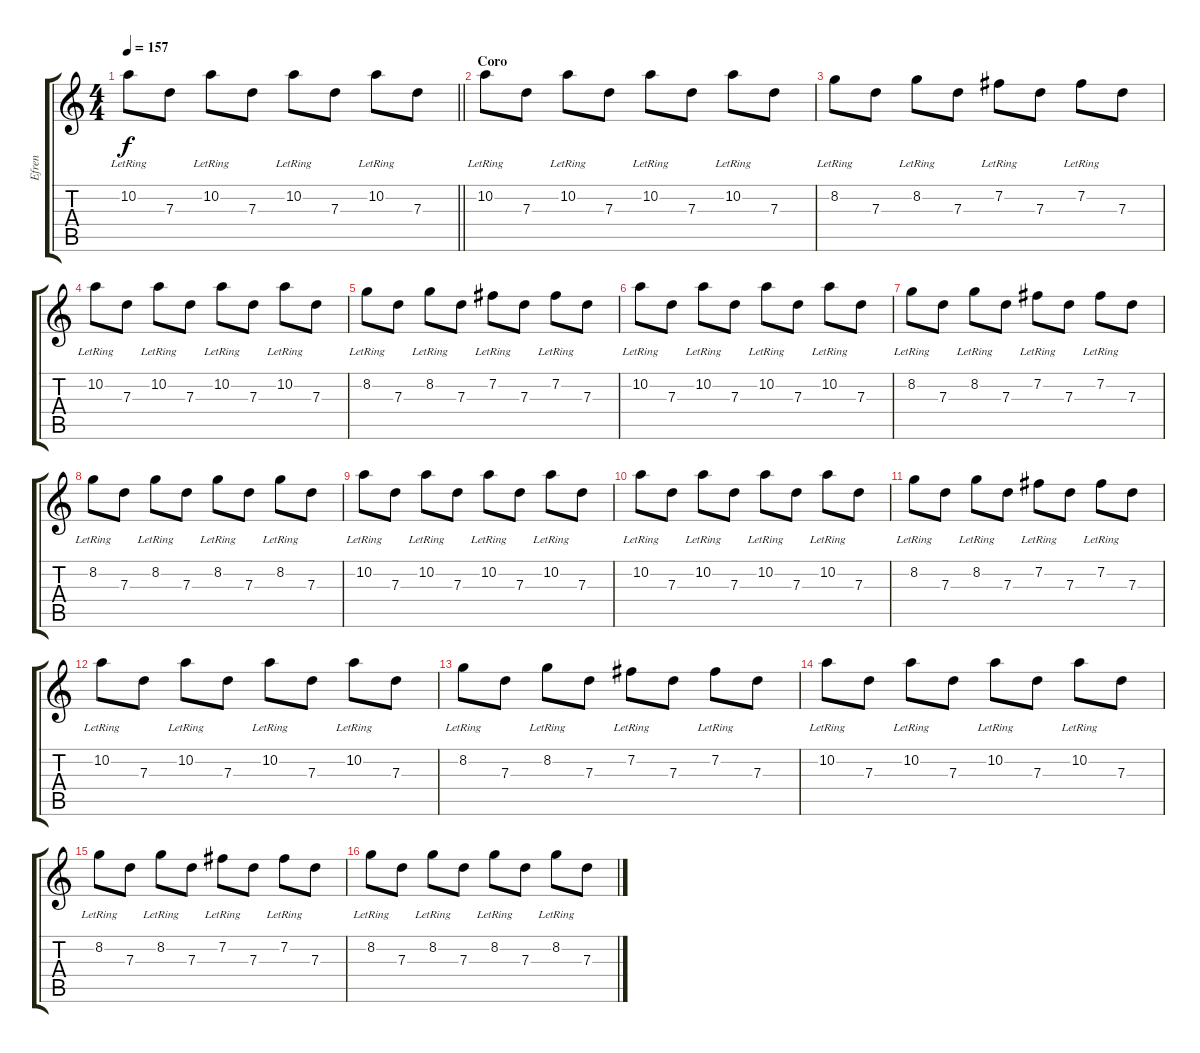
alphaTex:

\track ("Efren" "Efren") {instrument acousticguitarsteel}
\staff {score tabs}
\tuning (E4 B3 G3 D3 A2 E2) {hide}
\ts (4 4)
\tempo 157
\clef g2
\barLineRight lightlight
\ks c
10.2{lr}.8{dy f} 7.3.8 10.2{lr}.8 7.3.8 10.2{lr}.8 7.3.8 10.2{lr}.8 7.3.8 |
\section ("" "Coro")
10.2{lr}.8{instrument overdrivenguitar} 7.3.8 10.2{lr}.8 7.3.8 10.2{lr}.8 7.3.8 10.2{lr}.8 7.3.8 |
8.2{lr}.8 7.3.8 8.2{lr}.8 7.3.8 7.2{lr}.8 7.3.8 7.2{lr}.8 7.3.8 |
10.2{lr}.8 7.3.8 10.2{lr}.8 7.3.8 10.2{lr}.8 7.3.8 10.2{lr}.8 7.3.8 |
8.2{lr}.8 7.3.8 8.2{lr}.8 7.3.8 7.2{lr}.8 7.3.8 7.2{lr}.8 7.3.8 |
10.2{lr}.8 7.3.8 10.2{lr}.8 7.3.8 10.2{lr}.8 7.3.8 10.2{lr}.8 7.3.8 |
8.2{lr}.8 7.3.8 8.2{lr}.8 7.3.8 7.2{lr}.8 7.3.8 7.2{lr}.8 7.3.8 |
8.2{lr}.8 7.3.8 8.2{lr}.8 7.3.8 8.2{lr}.8 7.3.8 8.2{lr}.8 7.3.8 |
10.2{lr}.8 7.3.8 10.2{lr}.8 7.3.8 10.2{lr}.8 7.3.8 10.2{lr}.8 7.3.8 |
10.2{lr}.8{instrument overdrivenguitar} 7.3.8 10.2{lr}.8 7.3.8 10.2{lr}.8 7.3.8 10.2{lr}.8 7.3.8 |
8.2{lr}.8 7.3.8 8.2{lr}.8 7.3.8 7.2{lr}.8 7.3.8 7.2{lr}.8 7.3.8 |
10.2{lr}.8 7.3.8 10.2{lr}.8 7.3.8 10.2{lr}.8 7.3.8 10.2{lr}.8 7.3.8 |
8.2{lr}.8 7.3.8 8.2{lr}.8 7.3.8 7.2{lr}.8 7.3.8 7.2{lr}.8 7.3.8 |
10.2{lr}.8 7.3.8 10.2{lr}.8 7.3.8 10.2{lr}.8 7.3.8 10.2{lr}.8 7.3.8 |
8.2{lr}.8 7.3.8 8.2{lr}.8 7.3.8 7.2{lr}.8 7.3.8 7.2{lr}.8 7.3.8 |
8.2{lr}.8 7.3.8 8.2{lr}.8 7.3.8 8.2{lr}.8 7.3.8 8.2{lr}.8 7.3.8
